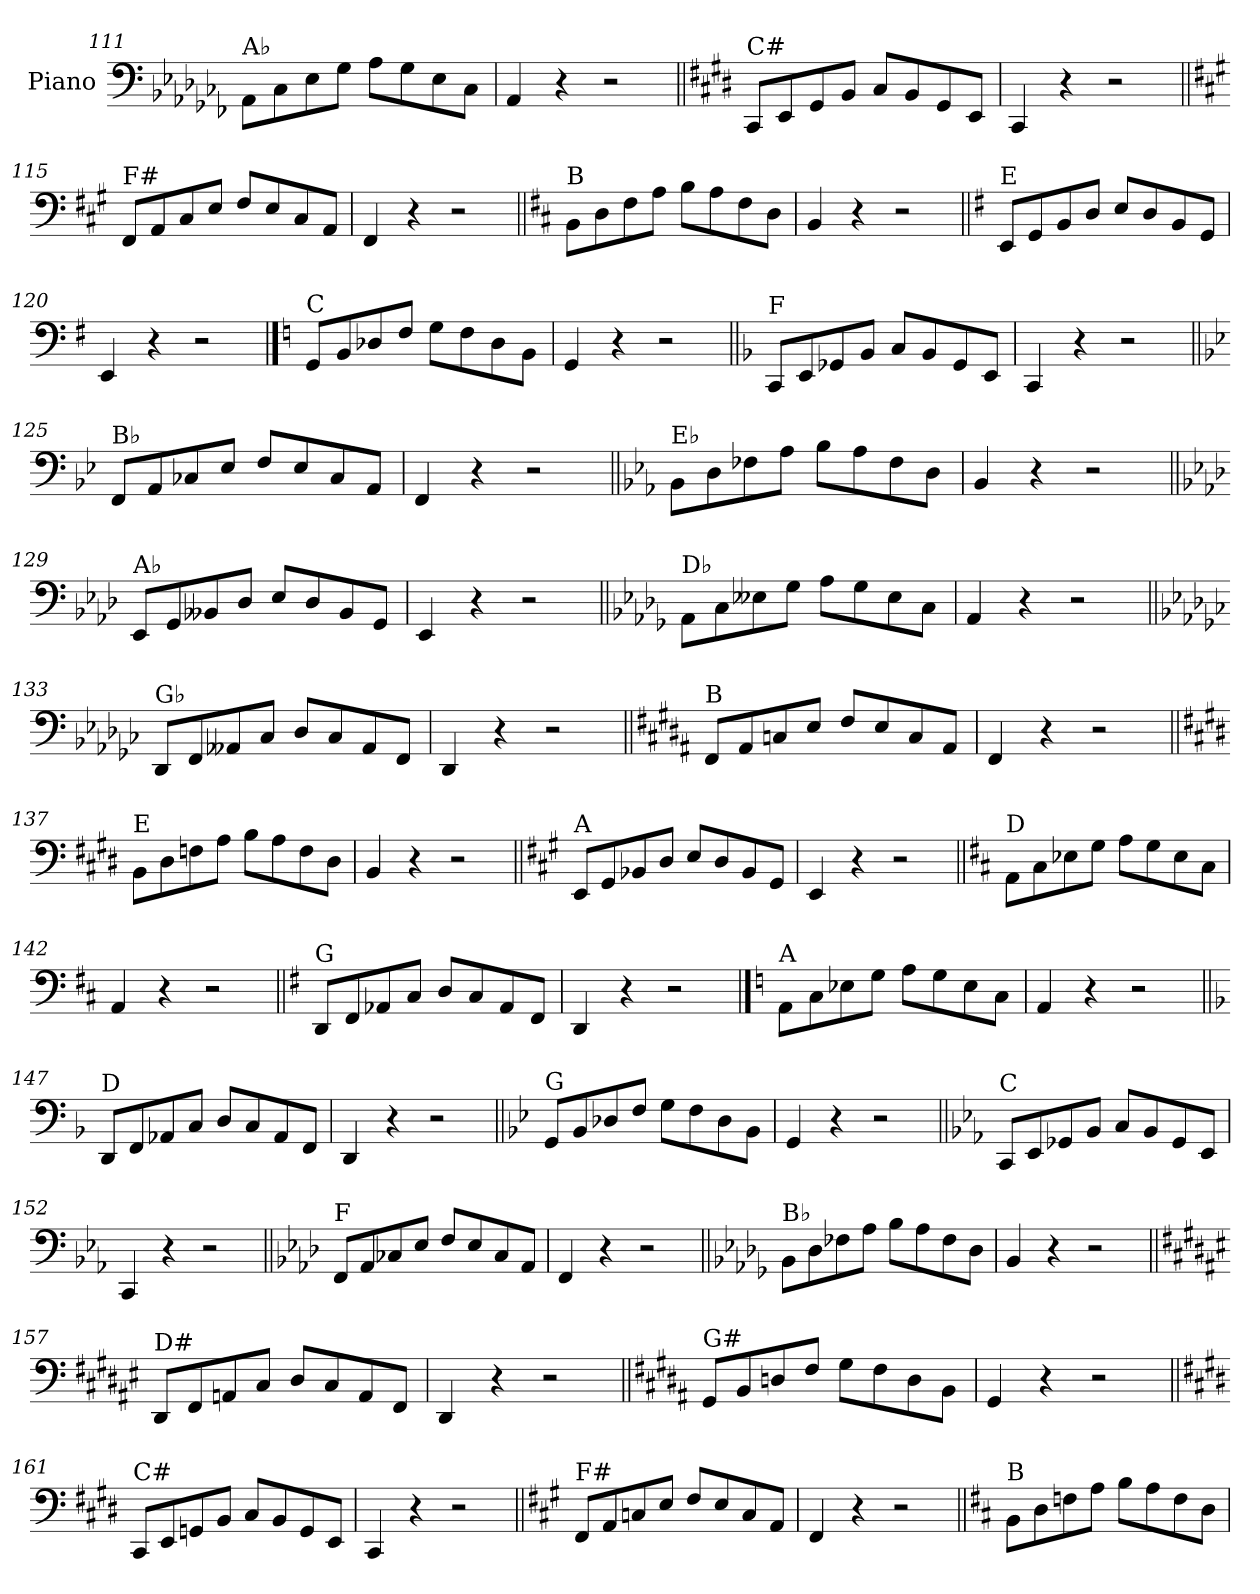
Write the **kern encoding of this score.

**kern
*part1
*staff1
*I"Piano
*I'Pno.
*clefF4
*k[b-e-a-d-g-c-f-]
=111
!LO:TX:a:t=A♭
8AA-\L
8C-\
8E-\
8G-\J
8A-\L
8G-\
8E-\
8C-\J
=112
4AA-/
4r
2r
=113||
*k[f#c#g#d#]
!LO:TX:a:t=C#
8CC#/L
8EE/
8GG#/
8BB/J
8C#/L
8BB/
8GG#/
8EE/J
=114
4CC#/
4r
2r
!!LO:LB:g=z
=115||
*k[f#c#g#]
!LO:TX:a:t=F#
8FF#/L
8AA/
8C#/
8E/J
8F#/L
8E/
8C#/
8AA/J
=116
4FF#/
4r
2r
=117||
*k[f#c#]
!LO:TX:a:t=B
8BB\L
8D\
8F#\
8A\J
8B\L
8A\
8F#\
8D\J
=118
4BB/
4r
2r
=119||
*k[f#]
!LO:TX:a:t=E
8EE/L
8GG/
8BB/
8D/J
8E/L
8D/
8BB/
8GG/J
=120
4EE/
4r
2r
!!LO:LB:g=z
==121
*k[]
!LO:TX:a:t=C
8GG/L
8BB/
8D-X/
8F/J
8G\L
8F\
8D-\
8BB\J
=122
4GG/
4r
2r
=123||
*k[b-]
!LO:TX:a:t=F
8CC/L
8EE/
8GG-X/
8BB-/J
8C/L
8BB-/
8GG-/
8EE/J
=124
4CC/
4r
2r
=125||
*k[b-e-]
!LO:TX:a:t=B♭
8FF/L
8AA/
8C-X/
8E-/J
8F/L
8E-/
8C-/
8AA/J
=126
4FF/
4r
2r
!!LO:LB:g=z
=127||
*k[b-e-a-]
!LO:TX:a:t=E♭
8BB-\L
8D\
8F-X\
8A-\J
8B-\L
8A-\
8F-\
8D\J
=128
4BB-/
4r
2r
=129||
*k[b-e-a-d-]
!LO:TX:a:t=A♭
8EE-/L
8GG/
8BB--X/
8D-/J
8E-/L
8D-/
8BB--/
8GG/J
=130
4EE-/
4r
2r
=131||
*k[b-e-a-d-g-]
!LO:TX:a:t=D♭
8AA-\L
8C\
8E--X\
8G-\J
8A-\L
8G-\
8E--\
8C\J
=132
4AA-/
4r
2r
!!LO:LB:g=z
=133||
*k[b-e-a-d-g-c-]
!LO:TX:a:t=G♭
8DD-/L
8FF/
8AA--X/
8C-/J
8D-/L
8C-/
8AA--/
8FF/J
=134
4DD-/
4r
2r
=135||
*k[f#c#g#d#a#]
!LO:TX:a:t=B
8FF#/L
8AA#/
8Cn/
8E/J
8F#/L
8E/
8C/
8AA#/J
=136
4FF#/
4r
2r
=137||
*k[f#c#g#d#]
!LO:TX:a:t=E
8BB\L
8D#\
8Fn\
8A\J
8B\L
8A\
8F\
8D#\J
=138
4BB/
4r
2r
!!LO:LB:g=z
=139||
*k[f#c#g#]
!LO:TX:a:t=A
8EE/L
8GG#/
8BB-X/
8D/J
8E/L
8D/
8BB-/
8GG#/J
=140
4EE/
4r
2r
=141||
*k[f#c#]
!LO:TX:a:t=D
8AA\L
8C#\
8E-X\
8G\J
8A\L
8G\
8E-\
8C#\J
=142
4AA/
4r
2r
=143||
*k[f#]
!LO:TX:a:t=G
8DD/L
8FF#/
8AA-X/
8C/J
8D/L
8C/
8AA-/
8FF#/J
=144
4DD/
4r
2r
!!LO:PB:g=z
==145
*k[]
!LO:TX:a:t=A
8AA\L
8C\
8E-X\
8G\J
8A\L
8G\
8E-\
8C\J
=146
4AA/
4r
2r
=147||
*k[b-]
!LO:TX:a:t=D
8DD/L
8FF/
8AA-X/
8C/J
8D/L
8C/
8AA-/
8FF/J
=148
4DD/
4r
2r
=149||
*k[b-e-]
!LO:TX:a:t=G
8GG/L
8BB-/
8D-X/
8F/J
8G\L
8F\
8D-\
8BB-\J
=150
4GG/
4r
2r
!!LO:LB:g=z
=151||
*k[b-e-a-]
!LO:TX:a:t=C
8CC/L
8EE-/
8GG-X/
8BB-/J
8C/L
8BB-/
8GG-/
8EE-/J
=152
4CC/
4r
2r
=153||
*k[b-e-a-d-]
!LO:TX:a:t=F
8FF/L
8AA-/
8C-X/
8E-/J
8F/L
8E-/
8C-/
8AA-/J
=154
4FF/
4r
2r
=155||
*k[b-e-a-d-g-]
!LO:TX:a:t=B♭
8BB-\L
8D-\
8F-X\
8A-\J
8B-\L
8A-\
8F-\
8D-\J
=156
4BB-/
4r
2r
!!LO:LB:g=z
=157||
*k[f#c#g#d#a#e#]
!LO:TX:a:t=D#
8DD#/L
8FF#/
8AAn/
8C#/J
8D#/L
8C#/
8AA/
8FF#/J
=158
4DD#/
4r
2r
=159||
*k[f#c#g#d#a#]
!LO:TX:a:t=G#
8GG#/L
8BB/
8Dn/
8F#/J
8G#\L
8F#\
8D\
8BB\J
=160
4GG#/
4r
2r
=161||
*k[f#c#g#d#]
!LO:TX:a:t=C#
8CC#/L
8EE/
8GGn/
8BB/J
8C#/L
8BB/
8GG/
8EE/J
=162
4CC#/
4r
2r
!!LO:LB:g=z
=163||
*k[f#c#g#]
!LO:TX:a:t=F#
8FF#/L
8AA/
8Cn/
8E/J
8F#/L
8E/
8C/
8AA/J
=164
4FF#/
4r
2r
=165||
*k[f#c#]
!LO:TX:a:t=B
8BB\L
8D\
8Fn\
8A\J
8B\L
8A\
8F\
8D\J
=
*-
